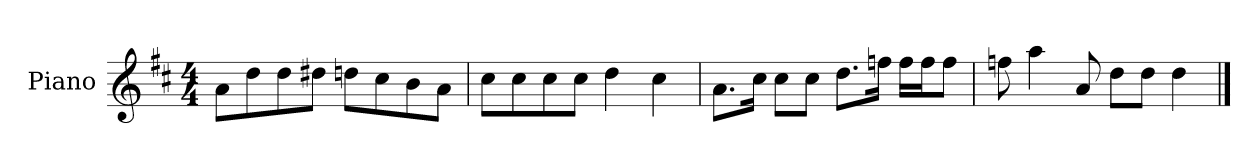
**kern
*part1
*staff1
*I"Piano
*I'P-no
*clefG2
*k[f#c#]
*M4/4
*MM90
=1
8a\L
8dd\
8dd\
8dd#X\J
8ddn\L
8cc#\
8b\
8a\J
=2
8cc#\L
8cc#\
8cc#\
8cc#\J
4dd\
4cc#\
=3
8.a\L
16cc#\Jk
8cc#\L
8cc#\J
8.dd\L
16ffn\Jk
16ff\LL
16ff\J
8ff\J
=4
8ffn\
4aa\
8a/
8dd\L
8dd\J
4dd\
==
*-
